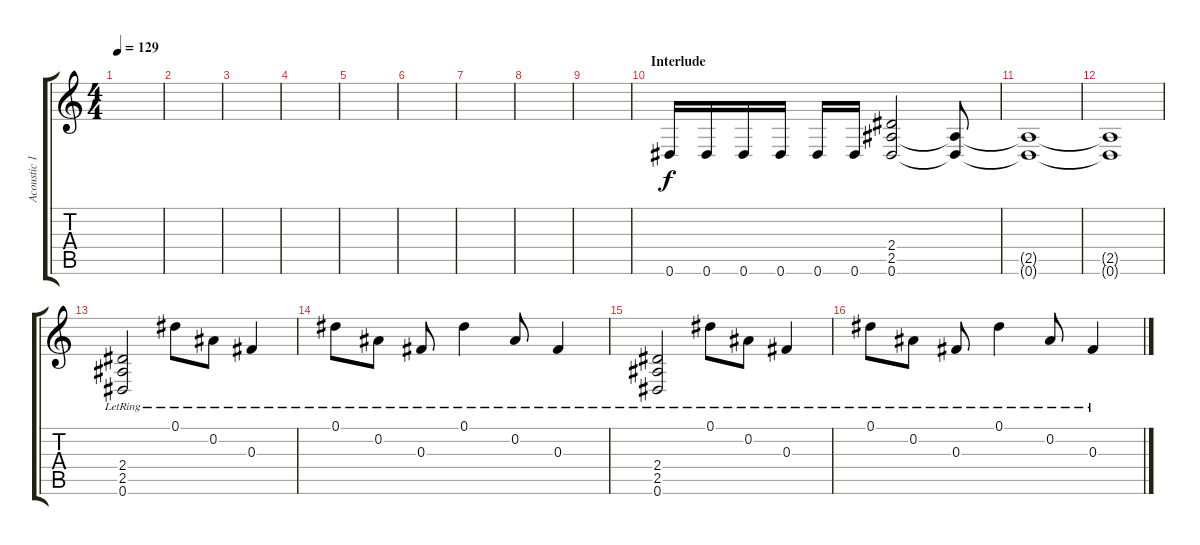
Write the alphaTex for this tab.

\track ("Acoustic 1" "Acoustic 1") {instrument electricguitarclean}
\staff {score tabs}
\tuning (Eb4 Bb3 Gb3 Db3 Ab2 Eb2) {hide}
\ts (4 4)
\tempo 129
\clef g2
\ks c
|
|
|
|
|
|
|
|
|
\section ("" "Interlude")
0.6.16 0.6.16 0.6.16 0.6.16 0.6.16 0.6.16 (2.4 2.5 0.6).2 (2.5{t} 0.6{t}).8 |
(2.5{t} 0.6{t}).1 |
(2.5{t} 0.6{t}).1 |
(2.4{lr} 2.5{lr} 0.6{lr}).2 0.1{lr}.8 0.2{lr}.8 0.3{lr}.4 |
0.1{lr}.8 0.2{lr}.8 0.3{lr}.8 0.1{lr}.4 0.2{lr}.8 0.3{lr}.4 |
(2.4{lr} 2.5{lr} 0.6{lr}).2 0.1{lr}.8 0.2{lr}.8 0.3{lr}.4 |
0.1{lr}.8 0.2{lr}.8 0.3{lr}.8 0.1{lr}.4 0.2{lr}.8 0.3{lr}.4
